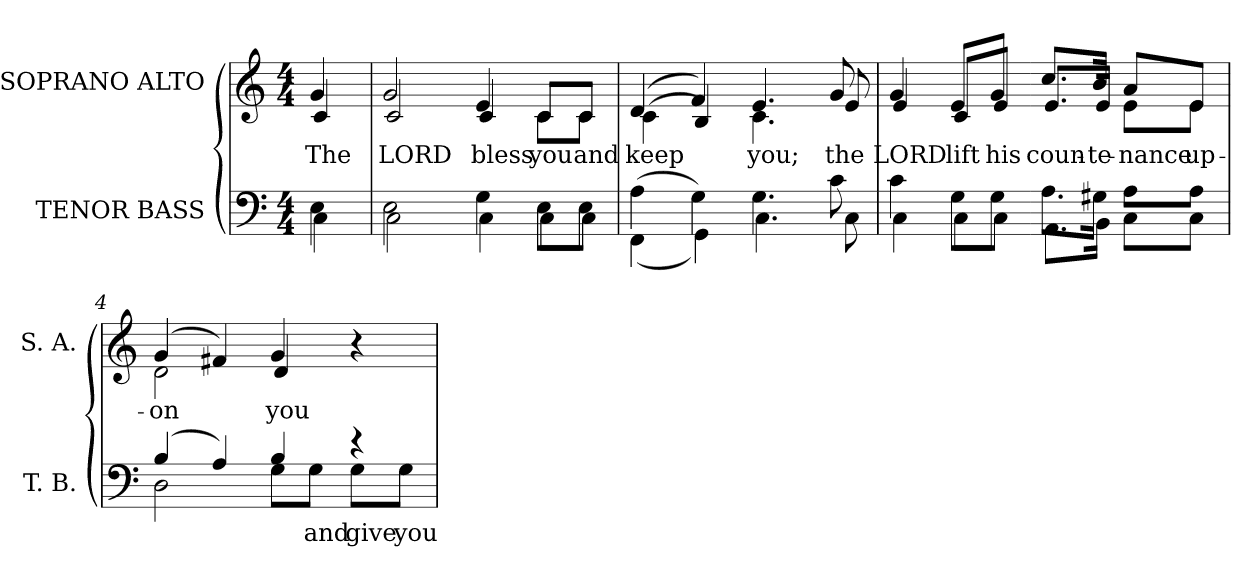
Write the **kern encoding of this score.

**kern	**text	**kern	**text
*part2	*part2	*part1	*part1
*staff2	*staff2	*staff1	*staff1
*I"TENOR BASS	*	*I"SOPRANO ALTO	*
*I'T. B.	*	*I'S. A.	*
!!LO:PB:g=z
*clefF4	*	*clefG2	*
*k[]	*	*k[]	*
*C:	*	*C:	*
*M4/4	*	*M4/4	*
=	=	=	=
*^	*	*	*
!	!	!	!	!LO:LY:b:color=#000000
*	*	*	*^	*
4Ei\	4Ci\	.	4gi/	4ci/	The
=	=	=	=	=	=
!	!	!	!	!	!LO:LY:b:color=#000000
2Ei\	2Ci\	.	2gi/	2ci/	LORD
!	!	!	!	!	!LO:LY:b:color=#000000
4Gi\	4Ci\	.	4ei/	4ci/	bless
!	!	!	!	!	!LO:LY:b:color=#000000
8Ei\L	8Ci\L	.	8ci/L	8ci\L	you
!	!	!	!	!	!LO:LY:b:color=#000000
8Ei\J	8Ci\J	.	8ci/J	8ci\J	and
=1	=1	=1	=1	=1	=1
!	!	!	!	!	!LO:LY:b:color=#000000
(4Ai\	(4FFi\	.	(4di/	(4ci\	keep
4Gi\)	4GGi\)	.	4fi/)	4Bi/)	.
!	!	!	!	!	!LO:LY:b:color=#000000
4.Gi\	4.Ci\	.	4.ei/	4.ci\	you;
!	!	!	!	!	!LO:LY:b:color=#000000
8ci\	8Ci\	.	8gi/	8ei/	the
=2	=2	=2	=2	=2	=2
!	!	!	!	!	!LO:LY:b:color=#000000
4ci\	4Ci\	.	4gi/	4ei/	LORD
!	!	!	!	!	!LO:LY:b:color=#000000
8Gi\L	8Ci\L	.	8ei/L	8ci/L	lift
!	!	!	!	!	!LO:LY:b:color=#000000
8Gi\J	8Ci\J	.	8gi/J	8ei/J	his
!!LO:LB:g=z	!!
=3-	=3-	=3-	=3-	=3-	=3-
!	!	!	!	!	!LO:LY:b:color=#000000
8.Ai\L	8.AAi\L	.	8.cci/L	8.ei/L	coun-
!	!	!	!	!	!LO:LY:b:color=#000000
16G#Xi\Jk	16BBi\Jk	.	16bi/Jk	16ei/Jk	-te-
!	!	!	!	!	!LO:LY:b:color=#000000
8Ai\L	8Ci\L	.	8ai/L	8ei\L	-nance
!	!	!	!	!	!LO:LY:b:color=#000000
8Ai\J	8Ci\J	.	8ei/J	8ei\J	up-
=4	=4	=4	=4	=4	=4
!	!	!	!	!	!LO:LY:b:color=#000000
(4Bi/	2Di\	.	(4gi/	2di\	-on
4Ai/)	.	.	4f#Xi/)	.	.
!	!	!	!	!	!LO:LY:b:color=#000000
4Bi/	8Gi\L	.	4gi/	4di/	you
!	!	!LO:LY:a:color=#000000	!	!	!
.	8Gi\J	and	.	.	.
!	!	!LO:LY:a:color=#000000	!	!	!
4r	8Gi\L	give	4r	4ryy	.
!	!	!LO:LY:a:color=#000000	!	!	!
.	8Gi\J	you	.	.	.
*v	*v	*	*	*	*
*	*	*v	*v	*
=	=	=	=
*-	*-	*-	*-
